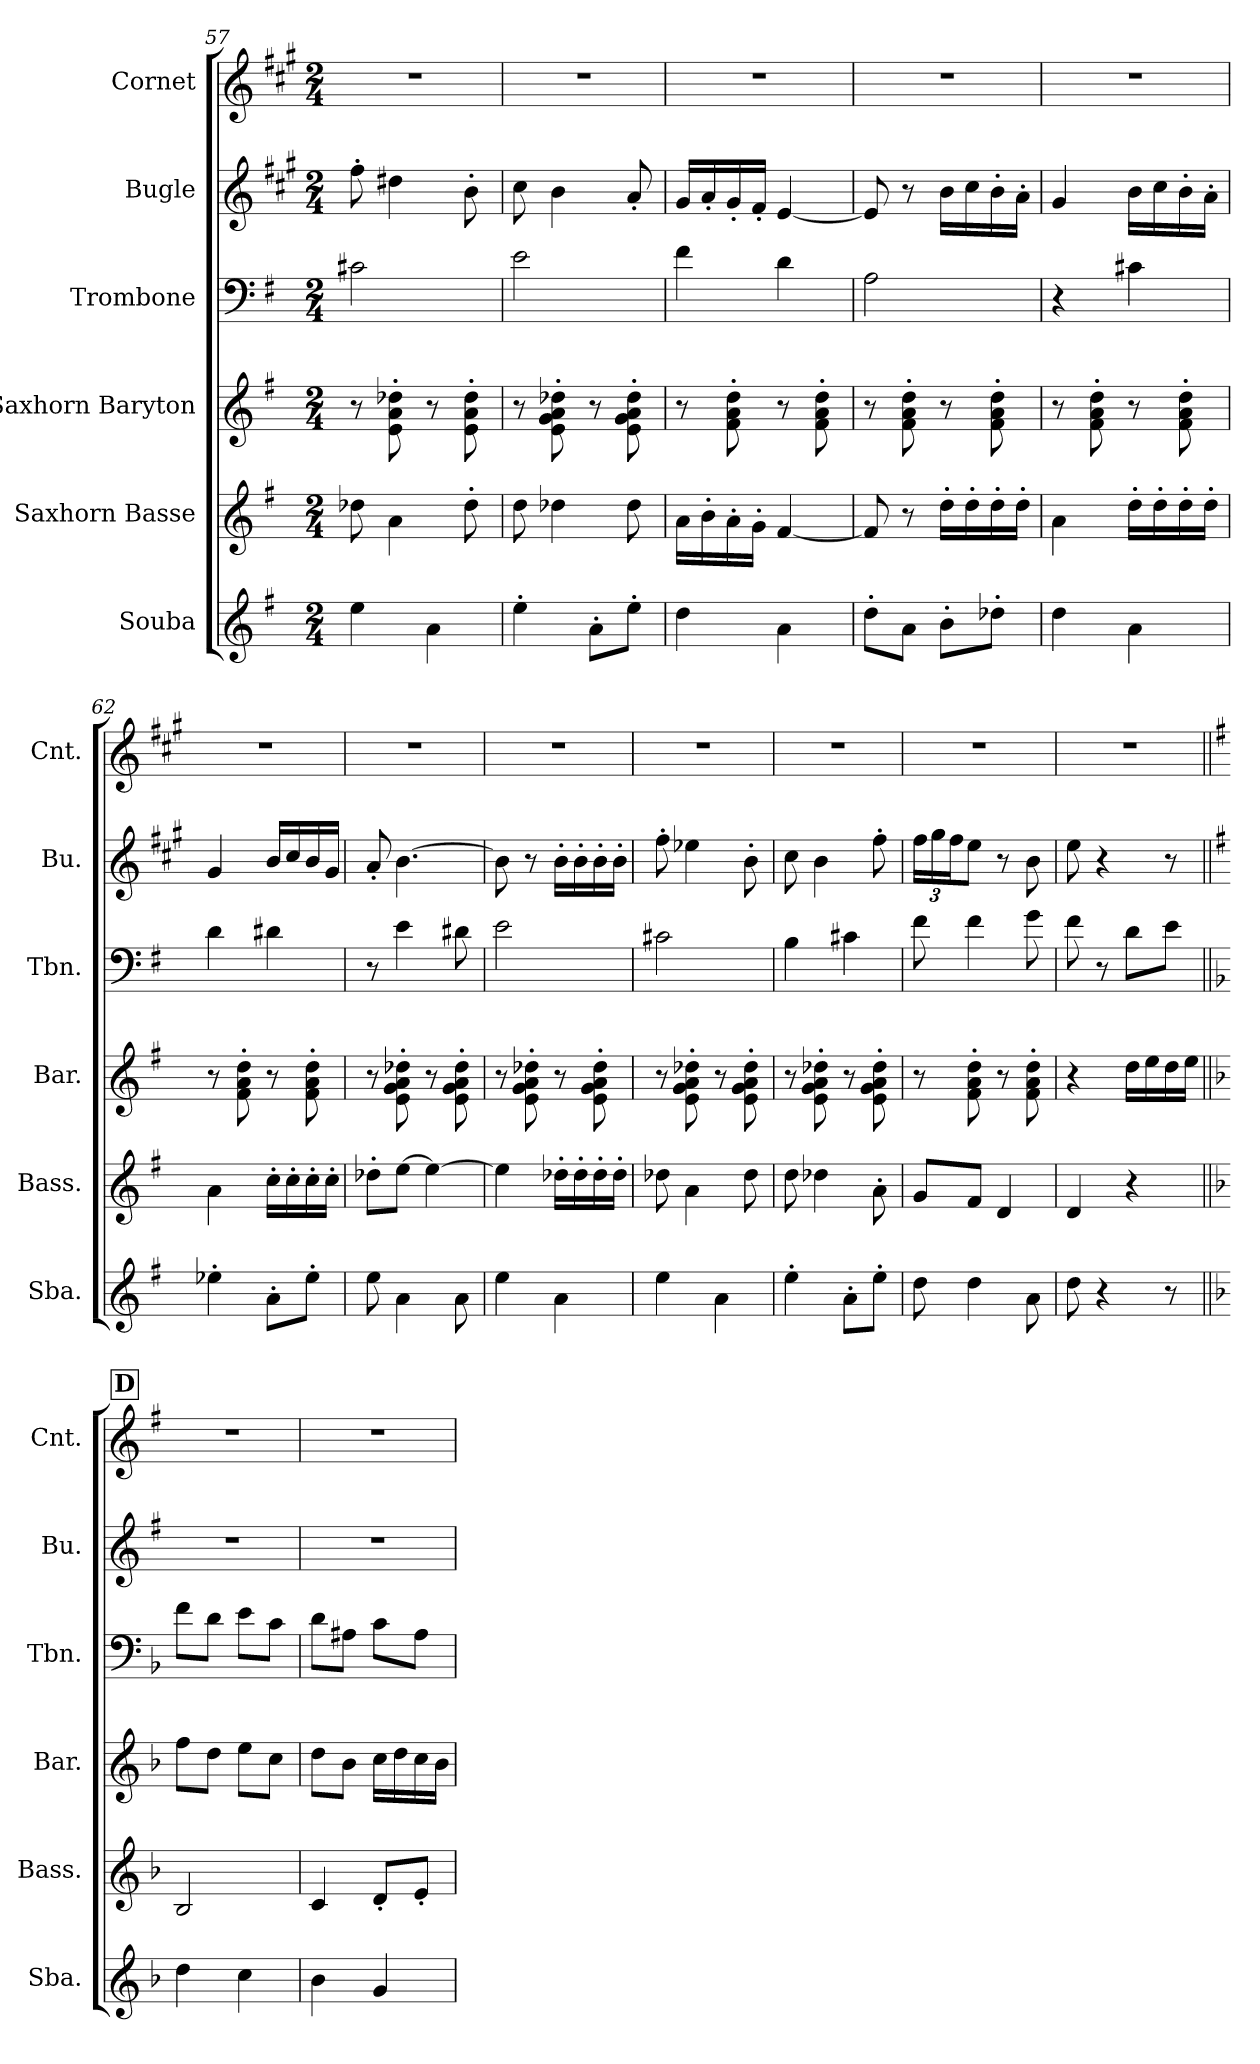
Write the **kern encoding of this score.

**kern	**kern	**kern	**kern	**kern	**kern
*part6	*part5	*part4	*part3	*part2	*part1
*staff6	*staff5	*staff4	*staff3	*staff2	*staff1
*I"Souba	*I"Saxhorn Basse	*I"Saxhorn Baryton	*I"Trombone	*I"Bugle	*I"Cornet
*I'Sba.	*I'Bass.	*I'Bar.	*I'Tbn.	*I'Bu.	*I'Cnt.
*clefG2	*clefG2	*clefG2	*clefF4	*clefG2	*clefG2
*ITrd15c26	*ITrd8c14	*ITrd8c14	*	*ITrd1c2	*ITrd1c2
*k[f#]	*k[f#]	*k[f#]	*k[f#]	*k[f#]	*k[f#]
*M2/4	*M2/4	*M2/4	*M2/4	*M2/4	*M2/4
=57	=57	=57	=57	=57	=57
4E\	8d-X\	8r	2c#X\	8ee'\	2r
.	4A\	8E\' 8A\' 8d-X\'	.	4cc#X\	.
4AA\	.	8r	.	.	.
.	8d-'\	8E\' 8A\' 8d-\'	.	8a'\	.
=58	=58	=58	=58	=58	=58
4E'\	8d\	8r	2e\	8b\	2r
.	4d-X\	8E\' 8G\' 8A\' 8d-X\'	.	4a\	.
8AA'\L	.	8r	.	.	.
8E'\J	8d-\	8E\' 8G\' 8A\' 8d-\'	.	8g'/	.
=59	=59	=59	=59	=59	=59
4D\	16A\LL	8r	4f#\	16f#/LL	2r
.	16B'\	.	.	16g'/	.
.	16A'\	8F#\' 8A\' 8d\'	.	16f#'/	.
.	16G'\JJ	.	.	16e'/JJ	.
4AA\	[4F#/	8r	4d\	[4d/	.
.	.	8F#\' 8A\' 8d\'	.	.	.
=60	=60	=60	=60	=60	=60
8D'\L	8F#/]	8r	2A\	8d/]	2r
8AA\J	8r	8F#\' 8A\' 8d\'	.	8r	.
8BB'\L	16d'\LL	8r	.	16a\LL	.
.	16d'\	.	.	16b\	.
8D-X'\J	16d'\	8F#\' 8A\' 8d\'	.	16a'\	.
.	16d'\JJ	.	.	16g'\JJ	.
!!LO:LB:g=z
=61	=61	=61	=61	=61	=61
4D\	4A\	8r	4r	4f#/	2r
.	.	8F#\' 8A\' 8d\'	.	.	.
4AA\	16d'\LL	8r	4c#X\	16a\LL	.
.	16d'\	.	.	16b\	.
.	16d'\	8F#\' 8A\' 8d\'	.	16a'\	.
.	16d'\JJ	.	.	16g'\JJ	.
=62	=62	=62	=62	=62	=62
4E-X'\	4A\	8r	4d\	4f#/	2r
.	.	8F#\' 8A\' 8d\'	.	.	.
8AA'\L	16c'\LL	8r	4d#X\	16a/LL	.
.	16c'\	.	.	16b/	.
8E-'\J	16c'\	8F#\' 8A\' 8d\'	.	16a/	.
.	16c'\JJ	.	.	16f#/JJ	.
=63	=63	=63	=63	=63	=63
8E\	8d-X'\L	8r	8r	8g'/	2r
4AA\	[8e\J	8E\' 8G\' 8A\' 8d-X\'	4e\	[4.a\	.
.	4e\_	8r	.	.	.
8AA\	.	8E\' 8G\' 8A\' 8d-\'	8d#X\	.	.
=64	=64	=64	=64	=64	=64
4E\	4e\]	8r	2e\	8a\]	2r
.	.	8E\' 8G\' 8A\' 8d-X\'	.	8r	.
4AA\	16d-X'\LL	8r	.	16a'\LL	.
.	16d-'\	.	.	16a'\	.
.	16d-'\	8E\' 8G\' 8A\' 8d-\'	.	16a'\	.
.	16d-'\JJ	.	.	16a'\JJ	.
=65	=65	=65	=65	=65	=65
4E\	8d-X\	8r	2c#X\	8ee'\	2r
.	4A\	8E\' 8G\' 8A\' 8d-X\'	.	4dd-X\	.
4AA\	.	8r	.	.	.
.	8d-\	8E\' 8G\' 8A\' 8d-\'	.	8a'\	.
!!LO:PB:g=z
=66	=66	=66	=66	=66	=66
4E'\	8d\	8r	4B\	8b\	2r
.	4d-X\	8E\' 8G\' 8A\' 8d-X\'	.	4a\	.
8AA'\L	.	8r	4c#X\	.	.
8E'\J	8A'\	8E\' 8G\' 8A\' 8d-\'	.	8ee'\	.
=67	=67	=67	=67	=67	=67
*	*	*	*	*Xbrackettup	*
8D\	8G/L	8r	8f#\	24ee\LL	2r
.	.	.	.	24ff#\	.
.	.	.	.	24ee\J	.
4D\	8F#/J	8F#\' 8A\' 8d\'	4f#\	8dd\J	.
.	4D/	8r	.	8r	.
8AA\	.	8F#\' 8A\' 8d\'	8g\	8a\	.
=68	=68	=68	=68	=68	=68
8D\	4D/	4r	8f#\	8dd\	2r
4r	.	.	8r	4r	.
.	4r	16d\LL	8d\L	.	.
.	.	16e\	.	.	.
8r	.	16d\	8e\J	8r	.
.	.	16e\JJ	.	.	.
!!LO:REH:place=s1:a:B:fs=14:t=D
=69||	=69||	=69||	=69||	=69||	=69||
*k[b-]	*k[b-]	*k[b-]	*k[b-]	*k[b-]	*k[b-]
4D\	2BB-/	8f\L	8f\L	2r	2r
.	.	8d\J	8d\J	.	.
4C\	.	8e\L	8e\L	.	.
.	.	8c\J	8c\J	.	.
=70	=70	=70	=70	=70	=70
4BB-\	4C/	8d\L	8d\L	2r	2r
.	.	8B-\J	8A#X\J	.	.
4GG/	8D'/L	16c\LL	8c\L	.	.
.	.	16d\	.	.	.
.	8E'/J	16c\	8A#\J	.	.
.	.	16B-\JJ	.	.	.
=	=	=	=	=	=
*-	*-	*-	*-	*-	*-
